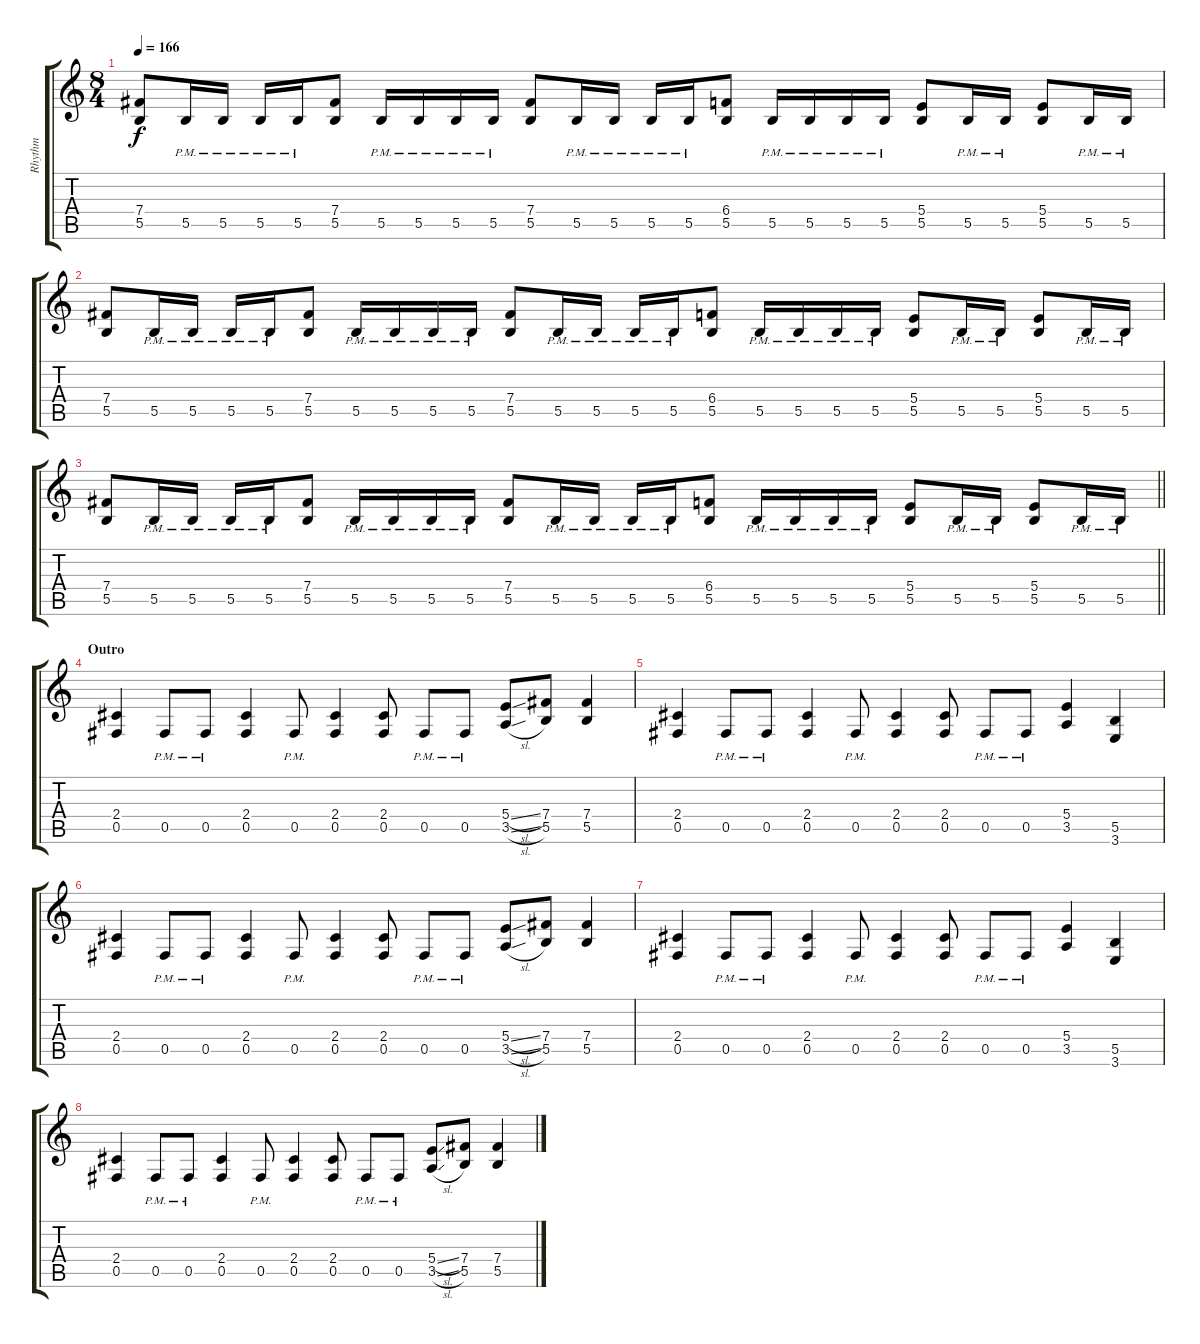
\track ("Rhythm" "Rhythm") {instrument distortionguitar}
\staff {score tabs}
\tuning (Db4 Ab3 E3 B2 Gb2 Db2) {hide}
\ts (8 4)
\tempo 166
\clef g2
\ks c
(7.4 5.5).8{dy f} 5.5{pm}.16 5.5{pm}.16 5.5{pm}.16 5.5{pm}.16 (7.4 5.5).8 5.5{pm}.16 5.5{pm}.16 5.5{pm}.16 5.5{pm}.16 (7.4 5.5).8 5.5{pm}.16 5.5{pm}.16 5.5{pm}.16 5.5{pm}.16 (6.4 5.5).8 5.5{pm}.16 5.5{pm}.16 5.5{pm}.16 5.5{pm}.16 (5.4 5.5).8 5.5{pm}.16 5.5{pm}.16 (5.4 5.5).8 5.5{pm}.16 5.5{pm}.16 |
(7.4 5.5).8 5.5{pm}.16 5.5{pm}.16 5.5{pm}.16 5.5{pm}.16 (7.4 5.5).8 5.5{pm}.16 5.5{pm}.16 5.5{pm}.16 5.5{pm}.16 (7.4 5.5).8 5.5{pm}.16 5.5{pm}.16 5.5{pm}.16 5.5{pm}.16 (6.4 5.5).8 5.5{pm}.16 5.5{pm}.16 5.5{pm}.16 5.5{pm}.16 (5.4 5.5).8 5.5{pm}.16 5.5{pm}.16 (5.4 5.5).8 5.5{pm}.16 5.5{pm}.16 |
\barLineRight lightlight
(7.4 5.5).8 5.5{pm}.16 5.5{pm}.16 5.5{pm}.16 5.5{pm}.16 (7.4 5.5).8 5.5{pm}.16 5.5{pm}.16 5.5{pm}.16 5.5{pm}.16 (7.4 5.5).8 5.5{pm}.16 5.5{pm}.16 5.5{pm}.16 5.5{pm}.16 (6.4 5.5).8 5.5{pm}.16 5.5{pm}.16 5.5{pm}.16 5.5{pm}.16 (5.4 5.5).8 5.5{pm}.16 5.5{pm}.16 (5.4 5.5).8 5.5{pm}.16 5.5{pm}.16 |
\section ("" "Outro")
(2.4 0.5).4 0.5{pm}.8 0.5{pm}.8 (2.4 0.5).4 0.5{pm}.8 (2.4 0.5).4 (2.4 0.5).8 0.5{pm}.8 0.5{pm}.8 (5.4{sl} 3.5{sl}).8 (7.4 5.5).8 (7.4 5.5).4 |
(2.4 0.5).4 0.5{pm}.8 0.5{pm}.8 (2.4 0.5).4 0.5{pm}.8 (2.4 0.5).4 (2.4 0.5).8 0.5{pm}.8 0.5{pm}.8 (5.4 3.5).4 (5.5 3.6).4 |
(2.4 0.5).4 0.5{pm}.8 0.5{pm}.8 (2.4 0.5).4 0.5{pm}.8 (2.4 0.5).4 (2.4 0.5).8 0.5{pm}.8 0.5{pm}.8 (5.4{sl} 3.5{sl}).8 (7.4 5.5).8 (7.4 5.5).4 |
(2.4 0.5).4 0.5{pm}.8 0.5{pm}.8 (2.4 0.5).4 0.5{pm}.8 (2.4 0.5).4 (2.4 0.5).8 0.5{pm}.8 0.5{pm}.8 (5.4 3.5).4 (5.5 3.6).4 |
(2.4 0.5).4 0.5{pm}.8 0.5{pm}.8 (2.4 0.5).4 0.5{pm}.8 (2.4 0.5).4 (2.4 0.5).8 0.5{pm}.8 0.5{pm}.8 (5.4{sl} 3.5{sl}).8 (7.4 5.5).8 (7.4 5.5).4
